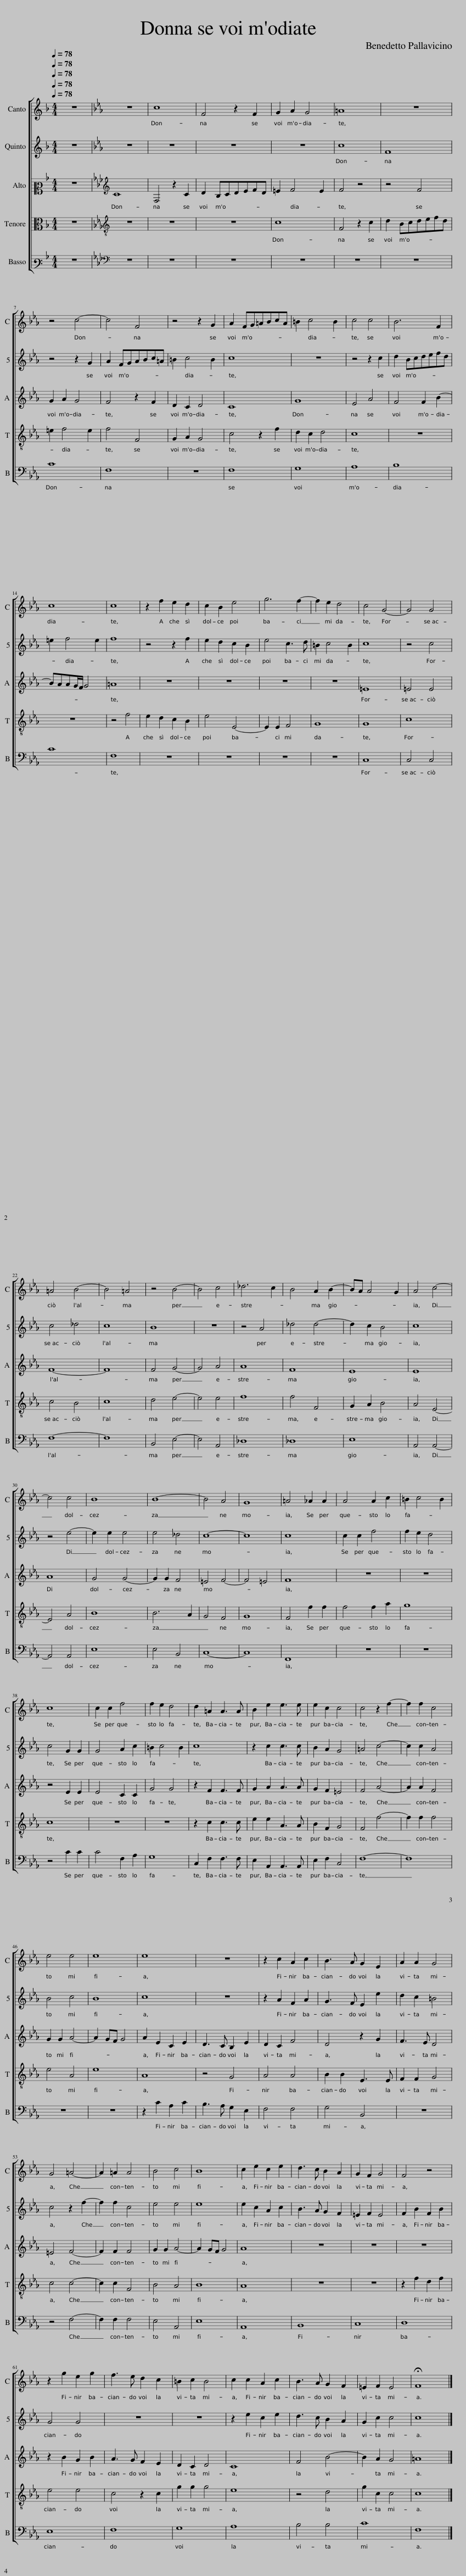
X:1
%%score [ 1 2 3 4 5 ]
L:1/8
Q:1/4=78
M:4/4
I:linebreak $
K:F
V:1 treble
V:2 treble
V:3 alto2
V:4 alto
V:5 bass3
V:1
 z8 |[K:Eb] z8 | c8 | F4 z2 F2 | G2 A2 G4 | %5
 =A8 | z8 |$ z4 c4- | c4 F4 | z4 z2 G2 | %10
 A2 FG=ABcA | =B2 c4 B2 | c4 c4 | B6 F2 |$ c8 | %15
 c8 | z2 f2 e2 d2 | c2 B2 e4 | g6 f2- | f2 e2 d4 | %20
 c4 G4- | G4 G4 |$ =A4 B4- | B4 =A4 | z4 B4- | %25
 B4 c4 | _d6 c2 | B4 A2 B2- | BA A4 G2 | A4 c4- |$ %30
 c4 c4 | B8 | B8- | B4 A4 | G8 | %35
 =A4 _A2 A2 | A4 A2 c2 | =B2 c4 B2 |$ c8 | c2 c2 f4 | %40
 f2 e2 d4 | d2 =A2 A3 A | B2 e2 e3 e | e2 c2 c4 | c4 z2 f2- | %45
 f2 f2 c4 |$ e4 e4 | e8 | e8 | z8 | %50
 z2 c2 A2 c2 | B3 A G2 E2 | A2 A2 G4 |$ G4 =A4- | A2 =A2 A4 | %55
 B4 c4 | B8 | c2 e2 c2 e2 | d3 c B2 A2 | G2 F2 G4 | %60
 F4 z4 |$ z2 g2 e2 g2 | f3 e d2 c2 | =B2 c2 B4 | c2 c2 A2 c2 | %65
 B3 A G2 F2 | =E2 F2 E4 | !fermata!F8 |] %68
V:2
 z8 |[K:Eb] z8 | z8 | z8 | z8 | %5
 c8 | F8 |$ z4 z2 G2 | A2 FGABc=A | =B2 c4 B2 | %10
 c8 | z8 | z4 z2 c2 | d2 Bcdefd |$ =e2 f4 e2 | %15
 f8 | z4 z2 f2 | e2 d2 c2 B2 | e4 c3 d | =B2 c4 B2 | %20
 c8 | z4 c4 |$ c4 _d4 | c8 | B8 | %25
 z8 | z4 A4 | _d4 d4- | d2 c2 B4 | c8 |$ %30
 z4 e4- | e2 e2 e4 | e4 _d4 | c8- | c8 | %35
 c8 | c2 c2 f4 | f2 e2 d4 |$ c4 G2 G2 | G4 A2 c2 | %40
 =B2 c4 B2 | c8 | z2 c2 c3 c | B2 A2 G4 | =A4 c4- | %45
 c2 c2 A4 |$ B4 c4 | B8 | c8 | z8 | %50
 z2 A2 F2 A2 | G3 F E2 e2 | d2 c2 =B4 |$ c4 z2 f2- | f2 f2 c4 | %55
 e4 e4 | e8 | e2 c2 A2 c2 | B3 A G2 F2 | =E2 F2 E4 | %60
 F2 B2 F2 B2 |$ G4 G4 | z8 | z8 | z2 e2 c2 e2 | %65
 d3 c B2 A2 | G2 c2 c4 | c8 |] %68
V:3
 z8 |[K:Eb][K:treble] C8 | F,4 z2 C2 | D2 B,CDEFD | =E2 F4 E2 | %5
 F4 z4 | z4 F4 |$ G2 A2 G4 | F4 z2 F2 | D2 C2 D4 | %10
 C8 | G8 | E4 A4 | F4 F2 B2- |$ BAAG/F/ G4 | %15
 =A8 | z8 | z8 | z8 | z8 | %20
 =E8 | =E4 E4 |$ F8- | F8 | F4 G4- | %25
 G4 A4 | A8 | F8 | E8 | E8 |$ %30
 A8 | G4 G4- | G2 G2 F4 | =E4 F4- | F4 =E4 | %35
 F8 | z8 | z8 |$ z4 E2 E2 | E4 C2 C2 | %40
 G4 G4 | z2 F2 F3 F | G2 A2 A3 A | G2 F2 =E4 | F4 A4- | %45
 A2 A2 F4 |$ G2 G2 A4- | A2 GF G4 | A2 E2 C2 E2 | D3 C B,2 E2 | %50
 D2 C2 F4 | D4 z2 G2 | F3 E D4 |$ =E4 F4- | F2 F2 F4 | %55
 G2 G2 A4- | A2 GF G4 | A8 | z8 | z8 | %60
 z8 |$ z2 B2 G2 B2 | A3 G F2 E2 | D2 C2 D4 | C8 | %65
 F4 B4- | B2 A2 G4 | =A8 |] %68
V:4
 z8 |[K:Eb][K:treble-8] z8 | z8 | z8 | c8 | %5
 F4 z2 c2 | d2 Bcdefd |$ =e2 f4 e2 | f4 F4 | G2 A2 G4 | %10
 c4 z2 f2 | d2 c2 d4 | c8 | z8 |$ z8 | %15
 z4 f4 | e2 d2 c2 B2 | e4 E4- | E2 E2 F4 | G8 | %20
 G8 | c8 |$ c4 B4 | c8 | d4 e4- | %25
 e4 e4 | f8 | f4 F4 | G2 A2 B4 | A4 E4- |$ %30
 E4 A4 | B8 | B6 A2 | G4 F4 | G8 | %35
 F4 f2 f2 | f4 f2 a2 | g8 |$ c8 | z8 | %40
 z8 | z2 c2 c3 c | e2 e2 A3 A | B2 F2 G4 | F4 f4- | %45
 f2 f2 f4 |$ e4 A4 | e8 | A8 | z4 G4 | %50
 A4 A4 | B2 B2 E3 E | F2 F2 G4 |$ c4 c4- | c2 c2 F4 | %55
 B4 A4 | B8 | A8 | z8 | z8 | %60
 z2 f2 d2 f2 |$ e4 e4 | c4 z2 c2 | g2 g2 g4 | e8 | %65
 z4 d4 | g2 c2 c4 | c8 |] %68
V:5
 z8 |[K:Eb][K:bass] z8 | z8 | z8 | z8 | %5
 z8 | z8 |$ C8 | F,8 | z8 | %10
 F,8 | G,8 | A,8 | B,8 |$ C8 | %15
 F,8 | z8 | z8 | z8 | z8 | %20
 C,8 | C,4 C,4 |$ F,8- | F,8 | B,,4 E,4- | %25
 E,4 A,,4 | _D,8 | _D,8 | E,8 | A,,4 A,,4- |$ %30
 A,,4 A,,4 | E,8 | E,4 B,,4 | C,8- | C,8 | %35
 F,,8 | z8 | z8 |$ z4 C2 C2 | C4 F,2 A,2 | %40
 G,8 | C,2 F,2 F,3 F, | E,2 A,,2 A,,3 A,, | E,2 F,2 C,4 | F,8- | %45
 F,8 |$ z8 | z8 | z2 C2 A,2 C2 | B,3 A, G,2 E,2 | %50
 F,4 F,4 | G,4 B,,4 | z8 |$ z4 F,4- | F,2 F,2 F,4 | %55
 E,4 A,,4 | E,8 | A,,8 | B,,8 | C,8 | %60
 D,8 |$ E,8 | F,8 | G,8 | A,8 | %65
 B,4 B,4 | C8 | F,8 |] %68
